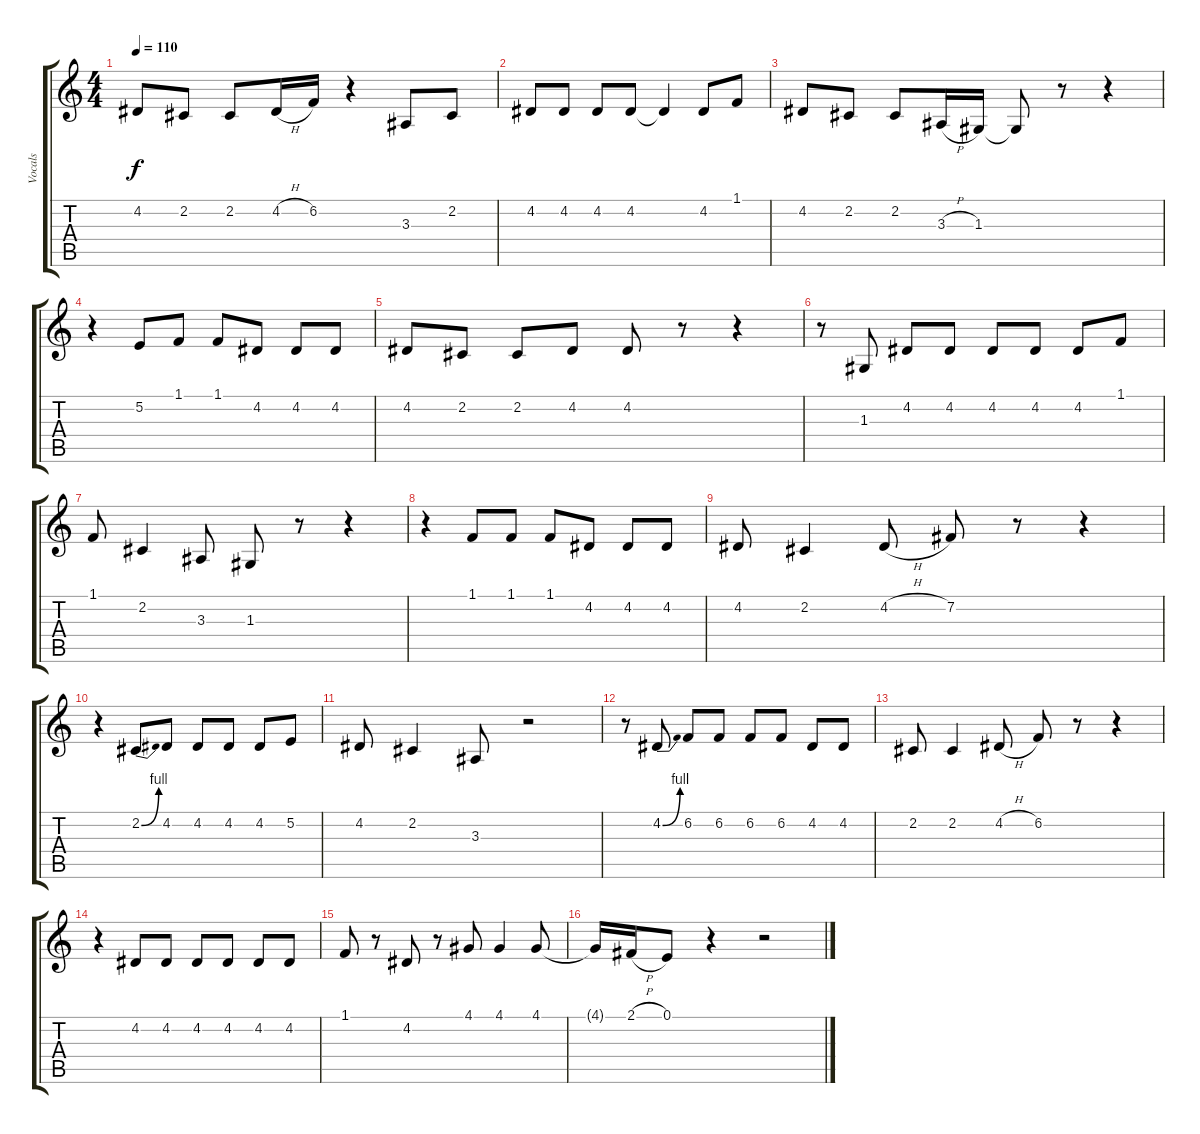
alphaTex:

\track ("Vocals" "Vocals") {instrument altosax}
\staff {score tabs}
\tuning (E4 B3 G3 D3 A2 E2) {hide}
\ts (4 4)
\tempo 110
\clef g2
\ks c
4.2.8{dy f} 2.2.8 2.2.8 4.2{h}.16 6.2.16 r.4 3.3.8 2.2.8 |
4.2.8 4.2.8 4.2.8 4.2.8 4.2{t}.4 4.2.8 1.1.8 |
4.2.8 2.2.8 2.2.8 3.3{h}.16 1.3.16 1.3{t}.8 r.8 r.4 |
r.4 5.2.8 1.1.8 1.1.8 4.2.8 4.2.8 4.2.8 |
4.2.8 2.2.8 2.2.8 4.2.8 4.2.8 r.8 r.4 |
r.8 1.3.8 4.2.8 4.2.8 4.2.8 4.2.8 4.2.8 1.1.8 |
1.1.8 2.2.4 3.3.8 1.3.8 r.8 r.4 |
r.4 1.1.8 1.1.8 1.1.8 4.2.8 4.2.8 4.2.8 |
4.2.8 2.2.4 4.2{h}.8 7.2.8 r.8 r.4 |
r.4 2.2{be (bend 0 0 60 4)}.8 4.2.8 4.2.8 4.2.8 4.2.8 5.2.8 |
4.2.8 2.2.4 3.3.8 r.2 |
r.8 4.2{be (bend 0 0 60 4)}.8 6.2.8 6.2.8 6.2.8 6.2.8 4.2.8 4.2.8 |
2.2.8 2.2.4 4.2{h}.8 6.2.8 r.8 r.4 |
r.4 4.2.8 4.2.8 4.2.8 4.2.8 4.2.8 4.2.8 |
1.1.8 r.8 4.2.8 r.8 4.1.8 4.1.4 4.1.8 |
4.1{t}.16 2.1{h}.16 0.1.8 r.4 r.2
